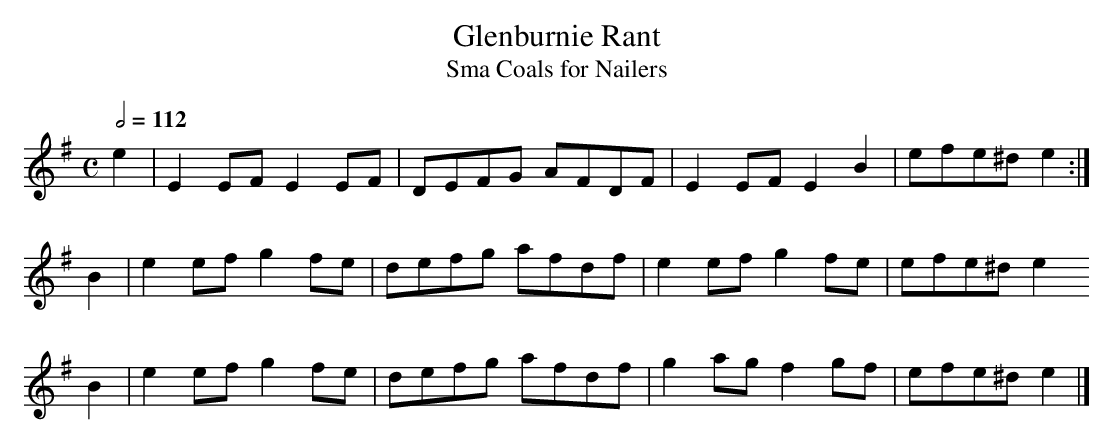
X:1
T:Glenburnie Rant
T:Sma Coals for Nailers
M:C
L:1/8
Q:1/2=112
K:EMin
e2|E2EF E2EF|DEFG AFDF|E2EF E2B2|efe^d e2:|
B2|e2ef g2fe|defg afdf|e2ef g2fe|efe^d e2
B2|e2ef g2fe|defg afdf|g2ag f2gf|efe^d e2|]

Where there is a large gap created this way, Russian ethnomusicologists
call these tunes CHASMATONIC (maybe "chasm" doesn't sound as melodramatic
in Russian).  This Hungarian nationalist song is in topless minor except
for a chasmatonic low D:
